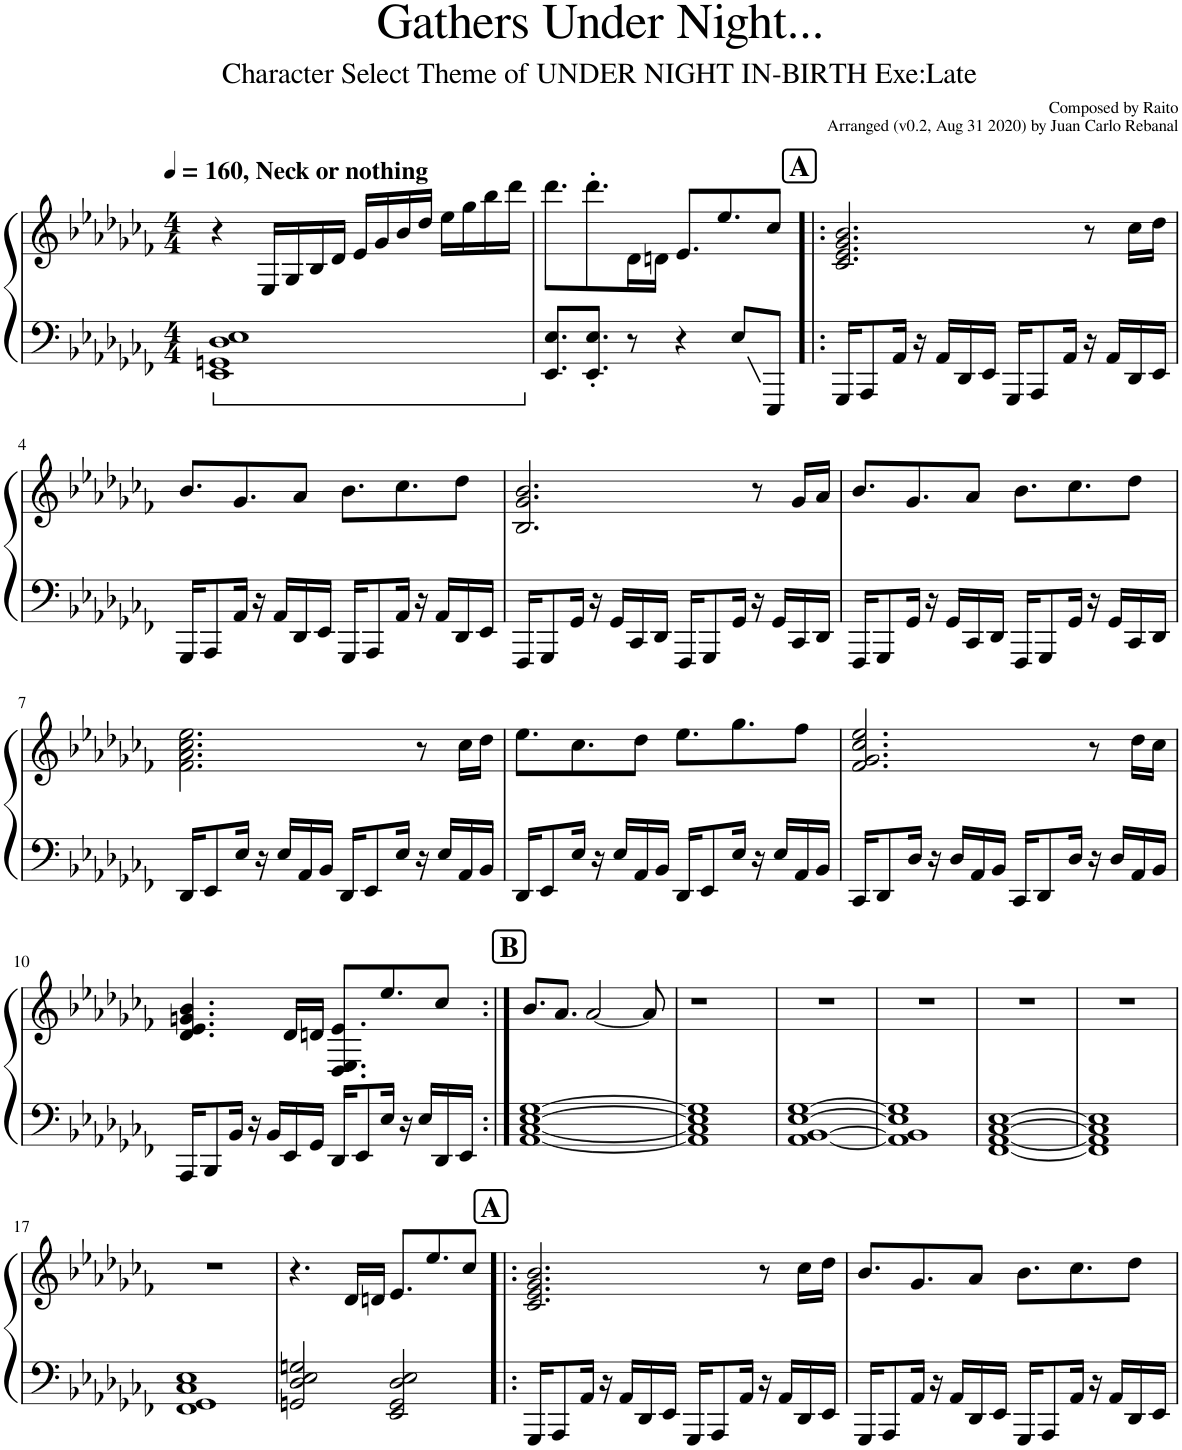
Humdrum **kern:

**kern	**kern
*part1	*part1
*staff2	*staff1
*I"Piano	*
*I'Pno.	*
*clefF4	*clefG2
*k[b-e-a-d-g-c-f-]	*k[b-e-a-d-g-c-f-]
*M4/4	*M4/4
*MM160	*MM160
=1	=1
!	!LO:TX:a:B:t=, Neck or nothing
1EE- 1GGn 1D- 1E-	4r
.	16E-/LL
.	16G-/
.	16B-/
.	16d-/JJ
.	16e-/LL
.	16g-/
.	16b-/
.	16dd-/JJ
.	16ee-\LL
.	16gg-\
.	16bb-\
.	16ddd-\JJ
=2	=2
8.EE-/ 8.E-/L	8.ddd-\L
8.EE-/' 8.E-/'J	8.ddd-'\
8r	16d-\L
.	16dn\JJ
4r	8.e-/L
.	8.ee-/
8E-/L	.
8EEE-/J	8cc-/J
!!LO:REH:place=s1:a:B:cj:fs=14:t=A
=3!|:	=3!|:
16GGG-/KL	2.c-/ 2.e-/ 2.g-/ 2.b-/
8AAA-/	.
16AA-/Jk	.
16r	.
16AA-/LL	.
16DD-/	.
16EE-/JJ	.
16GGG-/KL	.
8AAA-/	.
16AA-/Jk	.
16r	8r
16AA-/LL	.
16DD-/	16cc-\LL
16EE-/JJ	16dd-\JJ
!!LO:LB:g=z
=4	=4
16GGG-/KL	8.b-/L
8AAA-/	.
16AA-/Jk	8.g-/
16r	.
16AA-/LL	.
16DD-/	8a-/J
16EE-/JJ	.
16GGG-/KL	8.b-\L
8AAA-/	.
16AA-/Jk	8.cc-\
16r	.
16AA-/LL	.
16DD-/	8dd-\J
16EE-/JJ	.
=5	=5
16FFF-/KL	2.B-/ 2.g-/ 2.b-/
8GGG-/	.
16GG-/Jk	.
16r	.
16GG-/LL	.
16CC-/	.
16DD-/JJ	.
16FFF-/KL	.
8GGG-/	.
16GG-/Jk	.
16r	8r
16GG-/LL	.
16CC-/	16g-/LL
16DD-/JJ	16a-/JJ
=6	=6
16FFF-/KL	8.b-/L
8GGG-/	.
16GG-/Jk	8.g-/
16r	.
16GG-/LL	.
16CC-/	8a-/J
16DD-/JJ	.
16FFF-/KL	8.b-\L
8GGG-/	.
16GG-/Jk	8.cc-\
16r	.
16GG-/LL	.
16CC-/	8dd-\J
16DD-/JJ	.
!!LO:LB:g=z
=7	=7
16DD-/KL	2.f-\ 2.a-\ 2.cc-\ 2.ee-\
8EE-/	.
16E-/Jk	.
16r	.
16E-/LL	.
16AA-/	.
16BB-/JJ	.
16DD-/KL	.
8EE-/	.
16E-/Jk	.
16r	8r
16E-/LL	.
16AA-/	16cc-\LL
16BB-/JJ	16dd-\JJ
=8	=8
16DD-/KL	8.ee-\L
8EE-/	.
16E-/Jk	8.cc-\
16r	.
16E-/LL	.
16AA-/	8dd-\J
16BB-/JJ	.
16DD-/KL	8.ee-\L
8EE-/	.
16E-/Jk	8.gg-\
16r	.
16E-/LL	.
16AA-/	8ff-\J
16BB-/JJ	.
=9	=9
16CC-/KL	2.f-/ 2.g-/ 2.cc-/ 2.ee-/
8DD-/	.
16D-/Jk	.
16r	.
16D-/LL	.
16AA-/	.
16BB-/JJ	.
16CC-/KL	.
8DD-/	.
16D-/Jk	.
16r	8r
16D-/LL	.
16AA-/	16dd-\LL
16BB-/JJ	16cc-\JJ
!!LO:LB:g=z
=10	=10
16AAA-/KL	4.d-/ 4.e-/ 4.gn/ 4.b-/
8BBB-/	.
16BB-/Jk	.
16r	.
16BB-/LL	.
16EE-/	16d-/LL
16GG-/JJ	16dn/JJ
16DD-/KL	8.D-/ 8.E-/ 8.e-/L
8EE-/	.
16E-/Jk	8.ee-/
16r	.
16E-/LL	.
16DD-/	8cc-/J
16EE-/JJ	.
!!LO:REH:place=s1:a:B:cj:fs=14:t=B
=11:|!	=11:|!
[1AA- [1C- [1E- [1G-	8.b-/L
.	8.a-/J
.	[2a-/
.	8a-/]
=12	=12
1AA-] 1C-] 1E-] 1G-]	1r
=13	=13
[1AA- [1BB- [1E- [1G-	1r
=14	=14
1AA-] 1BB-] 1E-] 1G-]	1r
=15	=15
[1FF- [1AA- [1C- [1E-	1r
=16	=16
1FF-] 1AA-] 1C-] 1E-]	1r
!!LO:LB:g=z
=17	=17
1FF- 1GG- 1C- 1E-	1r
=18	=18
2GGn/ 2D-/ 2E-/ 2Gn/	4.r
.	16d-/LL
.	16dn/JJ
2EE-/ 2GG/ 2D-/ 2E-/	8.e-/L
.	8.ee-/
.	8cc-/J
!!LO:REH:place=s1:a:B:cj:fs=14:t=A
=19!|:	=19!|:
16GGG-/KL	2.c-/ 2.e-/ 2.g-/ 2.b-/
8AAA-/	.
16AA-/Jk	.
16r	.
16AA-/LL	.
16DD-/	.
16EE-/JJ	.
16GGG-/KL	.
8AAA-/	.
16AA-/Jk	.
16r	8r
16AA-/LL	.
16DD-/	16cc-\LL
16EE-/JJ	16dd-\JJ
=20	=20
16GGG-/KL	8.b-/L
8AAA-/	.
16AA-/Jk	8.g-/
16r	.
16AA-/LL	.
16DD-/	8a-/J
16EE-/JJ	.
16GGG-/KL	8.b-\L
8AAA-/	.
16AA-/Jk	8.cc-\
16r	.
16AA-/LL	.
16DD-/	8dd-\J
16EE-/JJ	.
=	=
*-	*-
